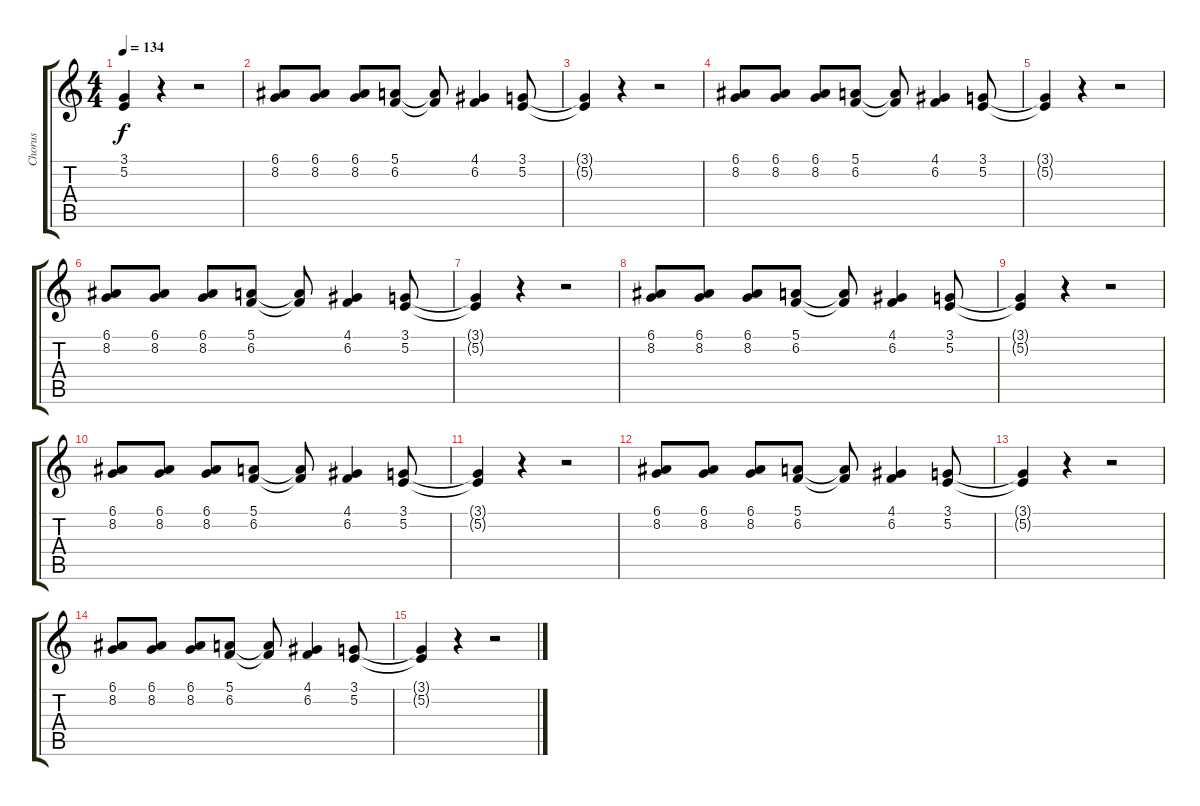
\track ("Chorus" "Chorus") {instrument synthstrings1}
\staff {score tabs}
\tuning (E4 B3 G3 D3 A2 E2) {hide}
\ts (4 4)
\tempo 134
\clef g2
\ks c
(3.1{t} 5.2{t}).4{dy f} r.4 r.2 |
(6.1 8.2).8 (6.1 8.2).8 (6.1 8.2).8 (5.1 6.2).8 (5.1{t} 6.2{t}).8 (4.1 6.2).4 (3.1 5.2).8 |
(3.1{t} 5.2{t}).4 r.4 r.2 |
(6.1 8.2).8 (6.1 8.2).8 (6.1 8.2).8 (5.1 6.2).8 (5.1{t} 6.2{t}).8 (4.1 6.2).4 (3.1 5.2).8 |
(3.1{t} 5.2{t}).4 r.4 r.2 |
(6.1 8.2).8 (6.1 8.2).8 (6.1 8.2).8 (5.1 6.2).8 (5.1{t} 6.2{t}).8 (4.1 6.2).4 (3.1 5.2).8 |
(3.1{t} 5.2{t}).4 r.4 r.2 |
(6.1 8.2).8 (6.1 8.2).8 (6.1 8.2).8 (5.1 6.2).8 (5.1{t} 6.2{t}).8 (4.1 6.2).4 (3.1 5.2).8 |
(3.1{t} 5.2{t}).4 r.4 r.2 |
(6.1 8.2).8 (6.1 8.2).8 (6.1 8.2).8 (5.1 6.2).8 (5.1{t} 6.2{t}).8 (4.1 6.2).4 (3.1 5.2).8 |
(3.1{t} 5.2{t}).4 r.4 r.2 |
(6.1 8.2).8 (6.1 8.2).8 (6.1 8.2).8 (5.1 6.2).8 (5.1{t} 6.2{t}).8 (4.1 6.2).4 (3.1 5.2).8 |
(3.1{t} 5.2{t}).4 r.4 r.2 |
(6.1 8.2).8 (6.1 8.2).8 (6.1 8.2).8 (5.1 6.2).8 (5.1{t} 6.2{t}).8 (4.1 6.2).4 (3.1 5.2).8 |
(3.1{t} 5.2{t}).4 r.4 r.2
